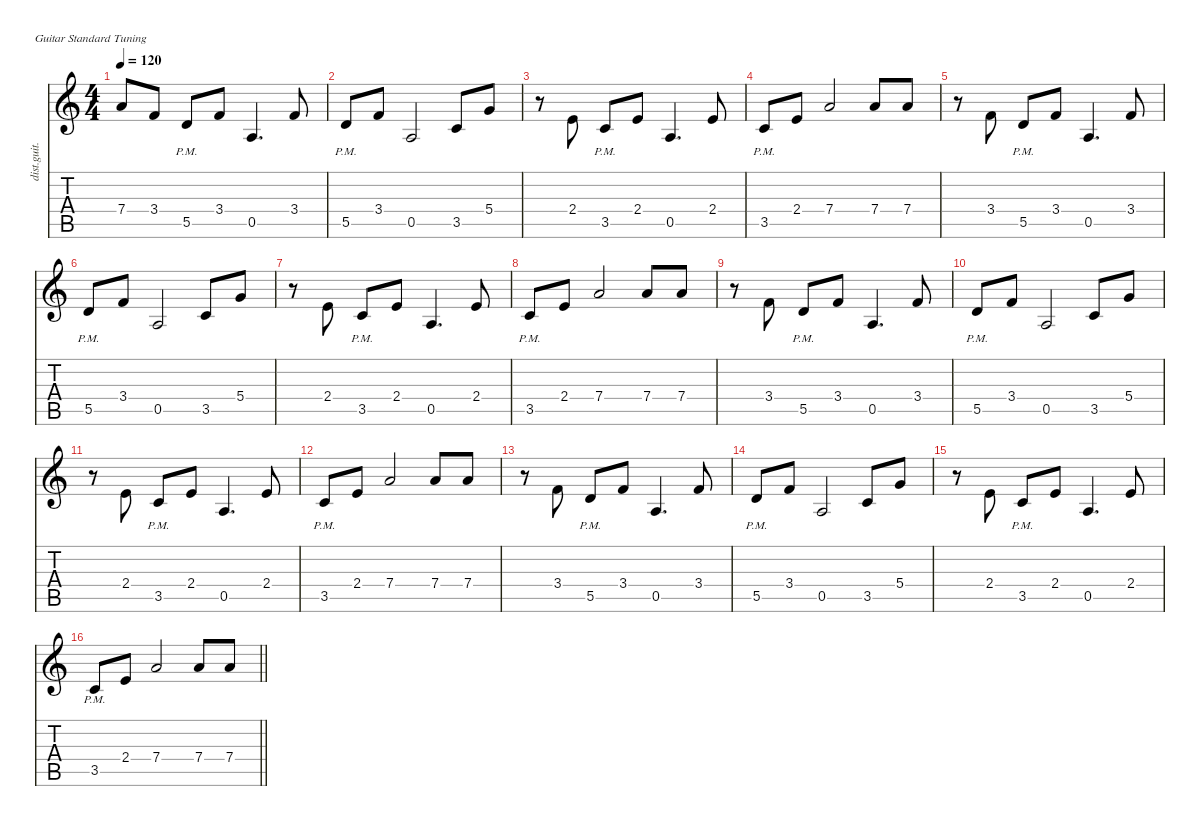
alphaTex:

\defaultSystemsLayout 4
\hideDynamics
\bracketExtendMode nobrackets
\otherSystemsTrackNameOrientation horizontal
\track ("Guitar 1" "dist.guit.") {defaultSystemsLayout 4 mute instrument distortionguitar}
\staff {score tabs}
\tuning (E4 B3 G3 D3 A2 E2)
\ts (4 4)
\tempo 120
\clef g2
\ks c
7.4{t}.8{dy f beam Up} 3.4.8{beam Up} 5.5{pm}.8{beam Up} 3.4.8{beam Up} 0.5.4{d beam Up} 3.4.8{beam Up} |
5.5{pm}.8{beam Up} 3.4.8{beam Up} 0.5.2{beam Up} 3.5.8{beam Up} 5.4.8{beam Up} |
r.8{beam Down} 2.4.8{beam Up} 3.5{pm}.8{beam Up} 2.4.8{beam Up} 0.5.4{d beam Up} 2.4.8{beam Up} |
3.5{pm}.8{beam Up} 2.4.8{beam Up} 7.4.2{beam Up} 7.4.8{beam Up} 7.4.8{beam Up} |
r.8{beam Down} 3.4.8{beam Up} 5.5{pm}.8{beam Up} 3.4.8{beam Up} 0.5.4{d beam Up} 3.4.8{beam Up} |
5.5{pm}.8{beam Up} 3.4.8{beam Up} 0.5.2{beam Up} 3.5.8{beam Up} 5.4.8{beam Up} |
r.8{beam Down} 2.4.8{beam Up} 3.5{pm}.8{beam Up} 2.4.8{beam Up} 0.5.4{d beam Up} 2.4.8{beam Up} |
3.5{pm}.8{beam Up} 2.4.8{beam Up} 7.4.2{beam Up} 7.4.8{beam Up} 7.4.8{beam Up} |
r.8{beam Down} 3.4.8{beam Up} 5.5{pm}.8{beam Up} 3.4.8{beam Up} 0.5.4{d beam Up} 3.4.8{beam Up} |
5.5{pm}.8{beam Up} 3.4.8{beam Up} 0.5.2{beam Up} 3.5.8{beam Up} 5.4.8{beam Up} |
r.8{beam Down} 2.4.8{beam Up} 3.5{pm}.8{beam Up} 2.4.8{beam Up} 0.5.4{d beam Up} 2.4.8{beam Up} |
3.5{pm}.8{beam Up} 2.4.8{beam Up} 7.4.2{beam Up} 7.4.8{beam Up} 7.4.8{beam Up} |
r.8{beam Down} 3.4.8{beam Up} 5.5{pm}.8{beam Up} 3.4.8{beam Up} 0.5.4{d beam Up} 3.4.8{beam Up} |
5.5{pm}.8{beam Up} 3.4.8{beam Up} 0.5.2{beam Up} 3.5.8{beam Up} 5.4.8{beam Up} |
r.8{beam Down} 2.4.8{beam Up} 3.5{pm}.8{beam Up} 2.4.8{beam Up} 0.5.4{d beam Up} 2.4.8{beam Up} |
\barLineRight lightlight
3.5{pm}.8{beam Up} 2.4.8{beam Up} 7.4.2{beam Up} 7.4.8{beam Up} 7.4.8{beam Up}
